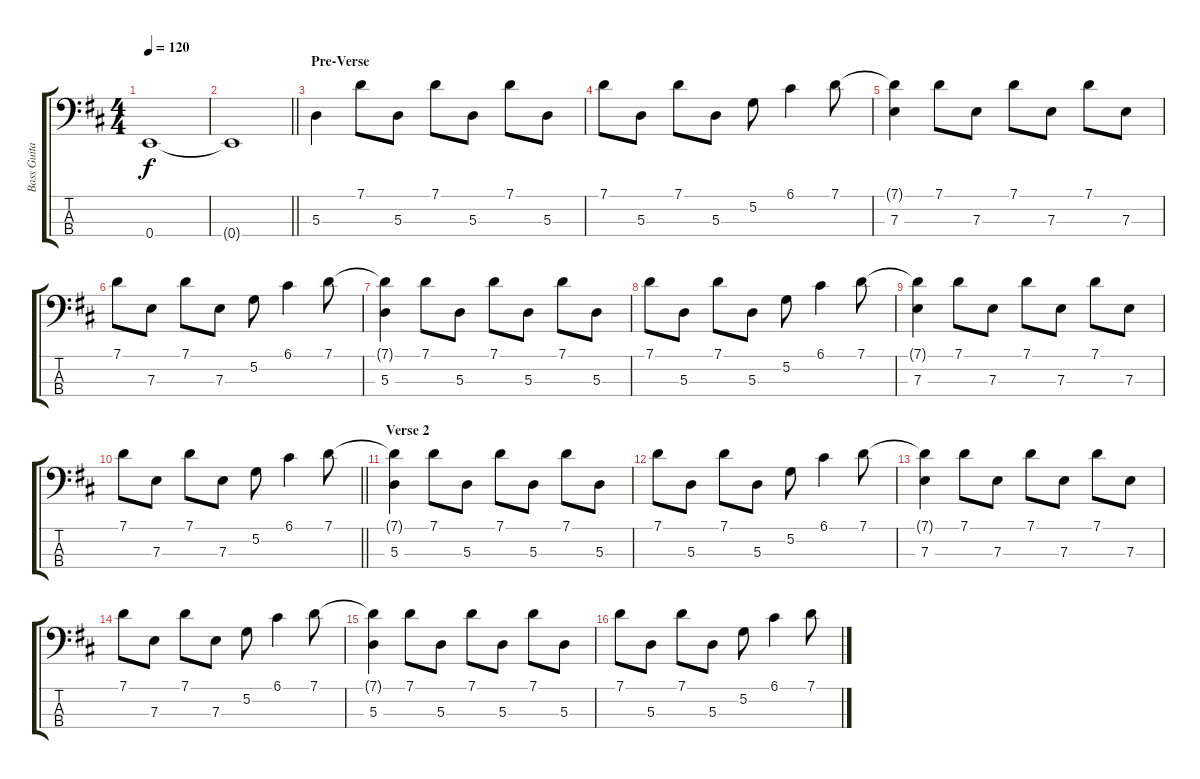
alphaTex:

\track ("Bass Guitar" "Bass Guita") {instrument electricbassfinger}
\staff {score tabs}
\tuning (G2 D2 A1 E1) {hide}
\ts (4 4)
\tempo 120
\clef f4
\ks d
0.4.1{dy f} |
\barLineRight lightlight
0.4{t}.1 |
\section ("" "Pre-Verse")
5.3.4 7.1.8 5.3.8 7.1.8 5.3.8 7.1.8 5.3.8 |
7.1.8 5.3.8 7.1.8 5.3.8 5.2.8 6.1.4 7.1.8 |
(7.1{t} 7.3).4 7.1.8 7.3.8 7.1.8 7.3.8 7.1.8 7.3.8 |
7.1.8 7.3.8 7.1.8 7.3.8 5.2.8 6.1.4 7.1.8 |
(7.1{t} 5.3).4 7.1.8 5.3.8 7.1.8 5.3.8 7.1.8 5.3.8 |
7.1.8 5.3.8 7.1.8 5.3.8 5.2.8 6.1.4 7.1.8 |
(7.1{t} 7.3).4 7.1.8 7.3.8 7.1.8 7.3.8 7.1.8 7.3.8 |
\barLineRight lightlight
7.1.8 7.3.8 7.1.8 7.3.8 5.2.8 6.1.4 7.1.8 |
\section ("" "Verse 2")
(7.1{t} 5.3).4 7.1.8 5.3.8 7.1.8 5.3.8 7.1.8 5.3.8 |
7.1.8 5.3.8 7.1.8 5.3.8 5.2.8 6.1.4 7.1.8 |
(7.1{t} 7.3).4 7.1.8 7.3.8 7.1.8 7.3.8 7.1.8 7.3.8 |
7.1.8 7.3.8 7.1.8 7.3.8 5.2.8 6.1.4 7.1.8 |
(7.1{t} 5.3).4 7.1.8 5.3.8 7.1.8 5.3.8 7.1.8 5.3.8 |
7.1.8 5.3.8 7.1.8 5.3.8 5.2.8 6.1.4 7.1.8
